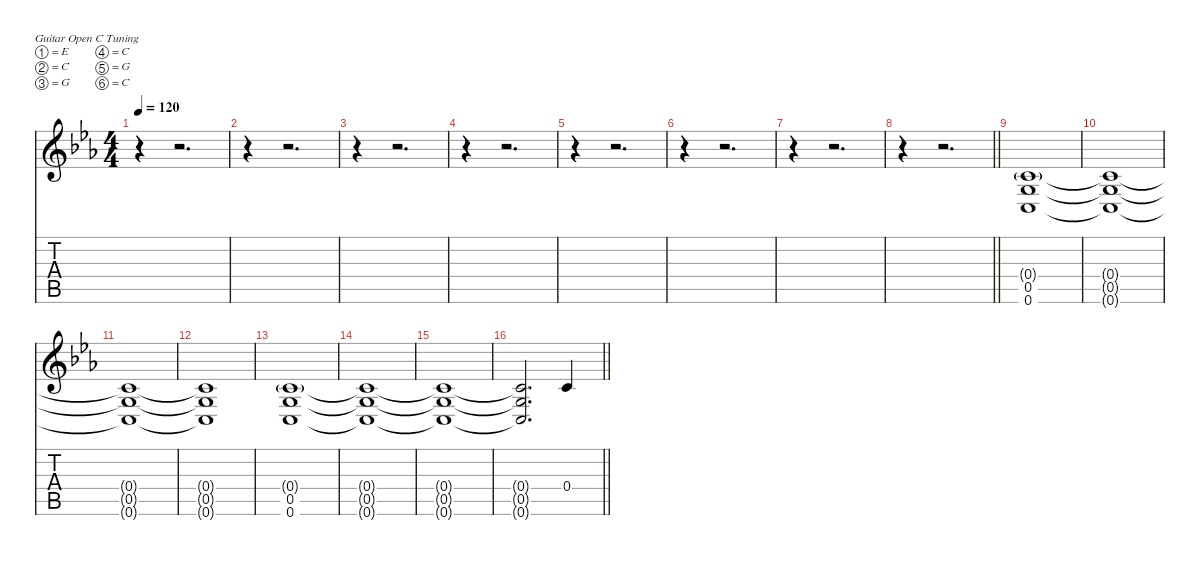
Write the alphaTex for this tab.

\defaultSystemsLayout 4
\hideDynamics
\bracketExtendMode nobrackets
\singleTrackTrackNamePolicy hidden
\multiTrackTrackNamePolicy hidden
\firstSystemTrackNameMode fullname
\otherSystemsTrackNameOrientation horizontal
\track ("Guitar 2" "dist.guit.") {instrument distortionguitar}
\staff {score tabs}
\tuning (E4 C4 G3 C3 G2 C2)
\ts (4 4)
\beaming (8 2 2 2 2)
\tempo 120
\clef g2
\ks cminor
r.4{dy f instrument distortionguitar} r.2{d} |
r.4 r.2{d} |
r.4 r.2{d} |
r.4 r.2{d} |
r.4 r.2{d} |
r.4 r.2{d} |
r.4 r.2{d} |
\barLineRight lightlight
r.4 r.2{d} |
(0.4{g acc forcenatural} 0.5{acc forcenatural} 0.6{acc forcenatural}).1 |
(0.4{t acc forcenatural} 0.5{t acc forcenatural} 0.6{t acc forcenatural}).1 |
(0.4{t acc forcenatural} 0.5{t acc forcenatural} 0.6{t acc forcenatural}).1 |
(0.4{t acc forcenatural} 0.5{t acc forcenatural} 0.6{t acc forcenatural}).1 |
(0.4{g acc forcenatural} 0.5{acc forcenatural} 0.6{acc forcenatural}).1 |
(0.4{t acc forcenatural} 0.5{t acc forcenatural} 0.6{t acc forcenatural}).1 |
(0.4{t acc forcenatural} 0.5{t acc forcenatural} 0.6{t acc forcenatural}).1 |
\barLineRight lightlight
(0.4{t acc forcenatural} 0.5{t acc forcenatural} 0.6{t acc forcenatural}).2{d} 0.4{ss acc forcenatural}.4
